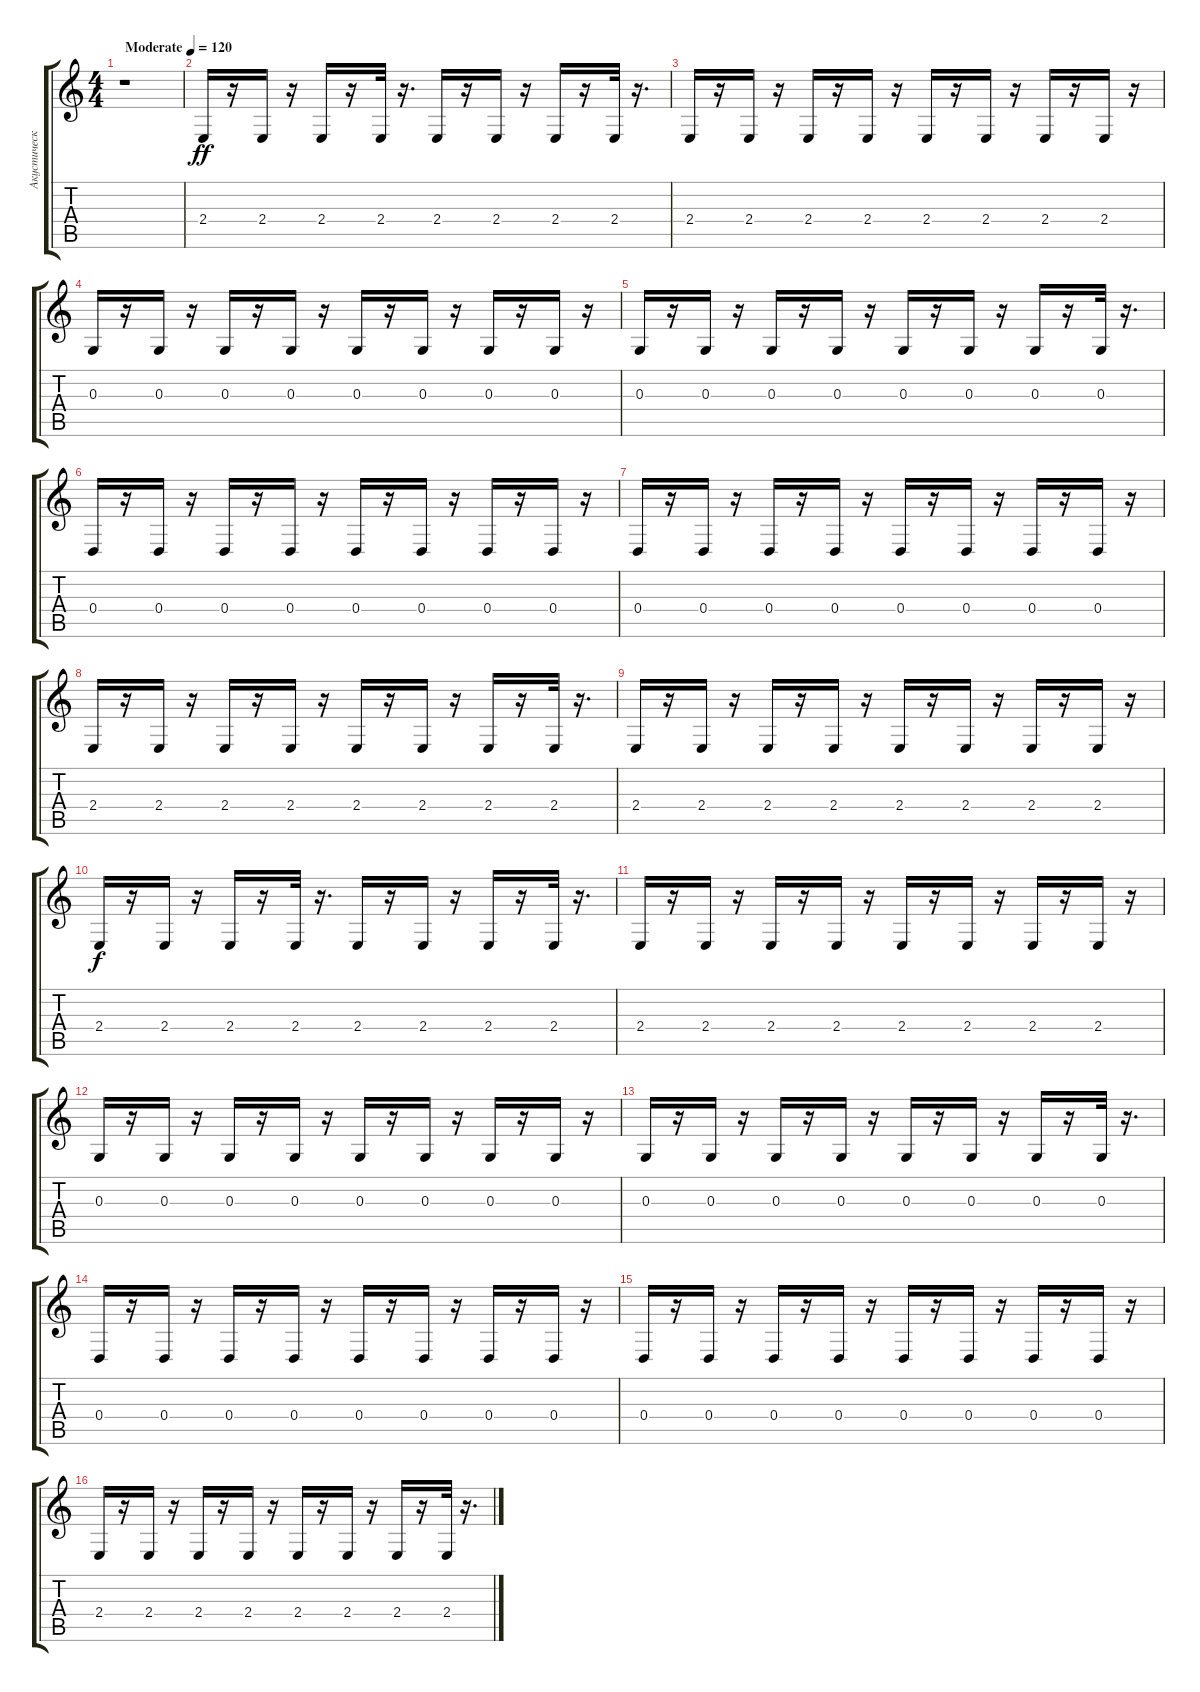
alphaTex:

\track ("Акустический Гранд Роял" "Акустическ") {instrument acousticgrandpiano}
\staff {score tabs}
\tuning (E4 B3 G3 D3 A2 E2) {hide}
\ts (4 4)
\tempo (120 "Moderate")
\clef g2
\ks c
r.1{dy ff instrument acousticgrandpiano} |
2.4.16{instrument lead2sawtooth} r.16 2.4.16 r.16 2.4.16 r.16 2.4.32 r.16{d} 2.4.16 r.16 2.4.16 r.16 2.4.16 r.16 2.4.32 r.16{d} |
2.4.16 r.16 2.4.16 r.16 2.4.16 r.16 2.4.16 r.16 2.4.16 r.16 2.4.16 r.16 2.4.16 r.16 2.4.16 r.16 |
0.3.16 r.16 0.3.16 r.16 0.3.16 r.16 0.3.16 r.16 0.3.16 r.16 0.3.16 r.16 0.3.16 r.16 0.3.16 r.16 |
0.3.16 r.16 0.3.16 r.16 0.3.16 r.16 0.3.16 r.16 0.3.16 r.16 0.3.16 r.16 0.3.16 r.16 0.3.32 r.16{d} |
0.4.16 r.16 0.4.16 r.16 0.4.16 r.16 0.4.16 r.16 0.4.16 r.16 0.4.16 r.16 0.4.16 r.16 0.4.16 r.16 |
0.4.16 r.16 0.4.16 r.16 0.4.16 r.16 0.4.16 r.16 0.4.16 r.16 0.4.16 r.16 0.4.16 r.16 0.4.16 r.16 |
2.4.16 r.16 2.4.16 r.16 2.4.16 r.16 2.4.16 r.16 2.4.16 r.16 2.4.16 r.16 2.4.16 r.16 2.4.32 r.16{d} |
2.4.16 r.16 2.4.16 r.16 2.4.16 r.16 2.4.16 r.16 2.4.16 r.16 2.4.16 r.16 2.4.16 r.16 2.4.16 r.16 |
2.4.16{dy f} r.16 2.4.16 r.16 2.4.16 r.16 2.4.32 r.16{d} 2.4.16 r.16 2.4.16 r.16 2.4.16 r.16 2.4.32 r.16{d} |
2.4.16 r.16 2.4.16 r.16 2.4.16 r.16 2.4.16 r.16 2.4.16 r.16 2.4.16 r.16 2.4.16 r.16 2.4.16 r.16 |
0.3.16 r.16 0.3.16 r.16 0.3.16 r.16 0.3.16 r.16 0.3.16 r.16 0.3.16 r.16 0.3.16 r.16 0.3.16 r.16 |
0.3.16 r.16 0.3.16 r.16 0.3.16 r.16 0.3.16 r.16 0.3.16 r.16 0.3.16 r.16 0.3.16 r.16 0.3.32 r.16{d} |
0.4.16 r.16 0.4.16 r.16 0.4.16 r.16 0.4.16 r.16 0.4.16 r.16 0.4.16 r.16 0.4.16 r.16 0.4.16 r.16 |
0.4.16 r.16 0.4.16 r.16 0.4.16 r.16 0.4.16 r.16 0.4.16 r.16 0.4.16 r.16 0.4.16 r.16 0.4.16 r.16 |
2.4.16 r.16 2.4.16 r.16 2.4.16 r.16 2.4.16 r.16 2.4.16 r.16 2.4.16 r.16 2.4.16 r.16 2.4.32 r.16{d}
